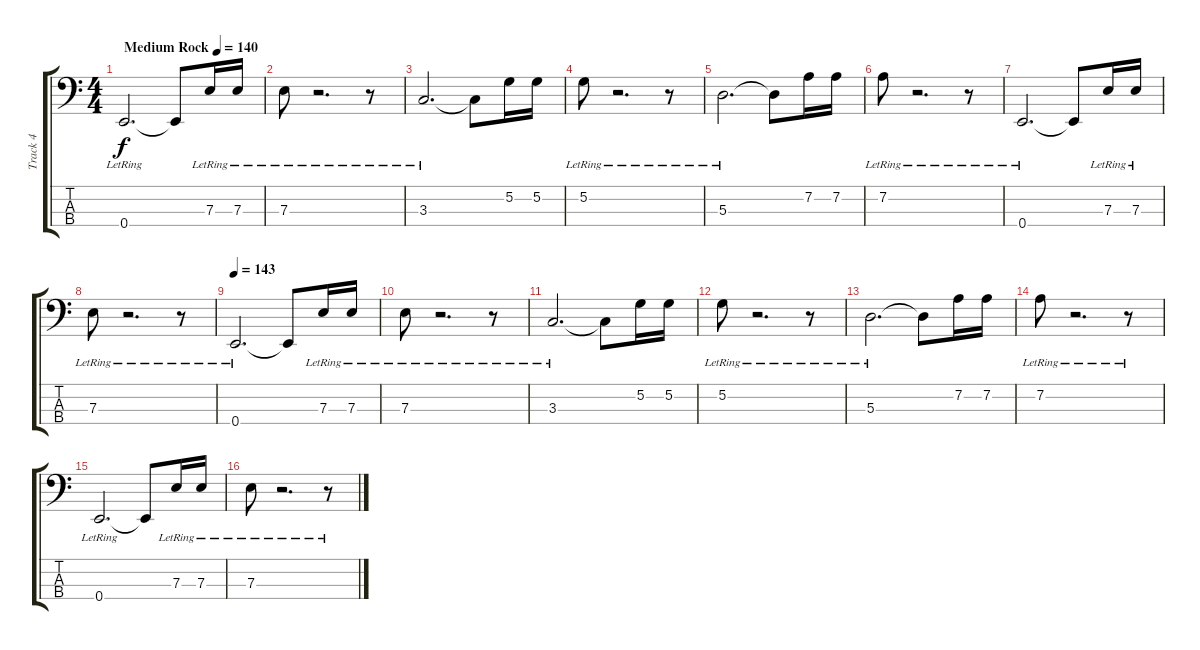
\track ("Track 4" "Track 4") {instrument electricbassfinger}
\staff {score tabs}
\tuning (G2 D2 A1 E1) {hide}
\ts (4 4)
\tempo (140 "Medium Rock")
\clef f4
\ks c
0.4{lr}.2{d dy f instrument electricbassfinger} 0.4{t}.8 7.3{lr}.16 7.3{lr}.16 |
7.3{lr}.8 r.2{d} r.8 |
3.3{lr}.2{d} 3.3{t}.8 5.2.16 5.2.16 |
5.2{lr}.8 r.2{d} r.8 |
5.3{lr}.2{d} 5.3{t}.8 7.2.16 7.2.16 |
7.2{lr}.8 r.2{d} r.8 |
0.4{lr}.2{d} 0.4{t}.8 7.3{lr}.16 7.3{lr}.16 |
7.3{lr}.8 r.2{d} r.8 |
\tempo 143
0.4{lr}.2{d} 0.4{t}.8 7.3{lr}.16 7.3{lr}.16 |
7.3{lr}.8 r.2{d} r.8 |
3.3{lr}.2{d} 3.3{t}.8 5.2.16 5.2.16 |
5.2{lr}.8 r.2{d} r.8 |
5.3{lr}.2{d} 5.3{t}.8 7.2.16 7.2.16 |
7.2{lr}.8 r.2{d} r.8 |
0.4{lr}.2{d} 0.4{t}.8 7.3{lr}.16 7.3{lr}.16 |
7.3{lr}.8 r.2{d} r.8
